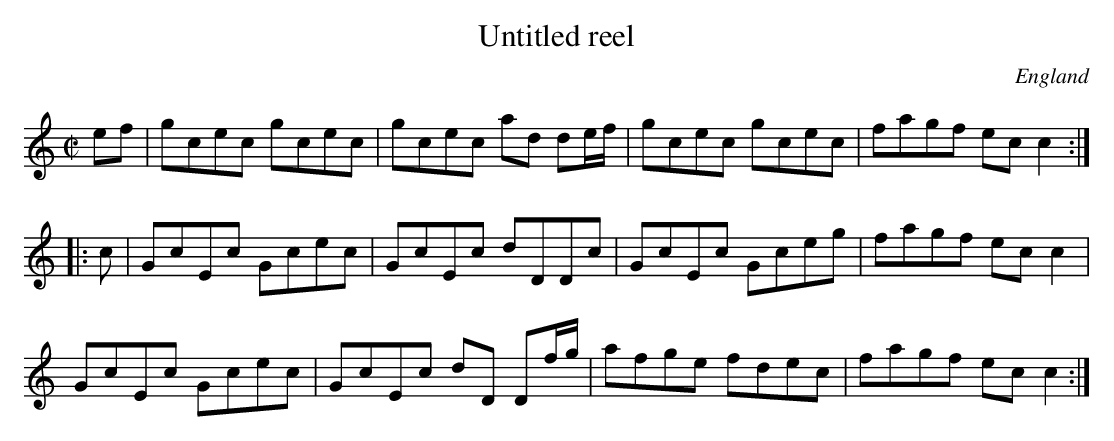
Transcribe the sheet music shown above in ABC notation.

X:1
T:Untitled reel
M:C|
O:England
K:C major
ef |\
gcec gcec |gcec ad de/2f/2 |\
gcec gcec |fagf ecc2      ::
c |\
GcEc Gcec |GcEc dDDc       |GcEc Gceg |fagf ecc2 |
GcEc Gcec |GcEc dD Df/2g/2 |afge fdec |fagf ecc2:|
